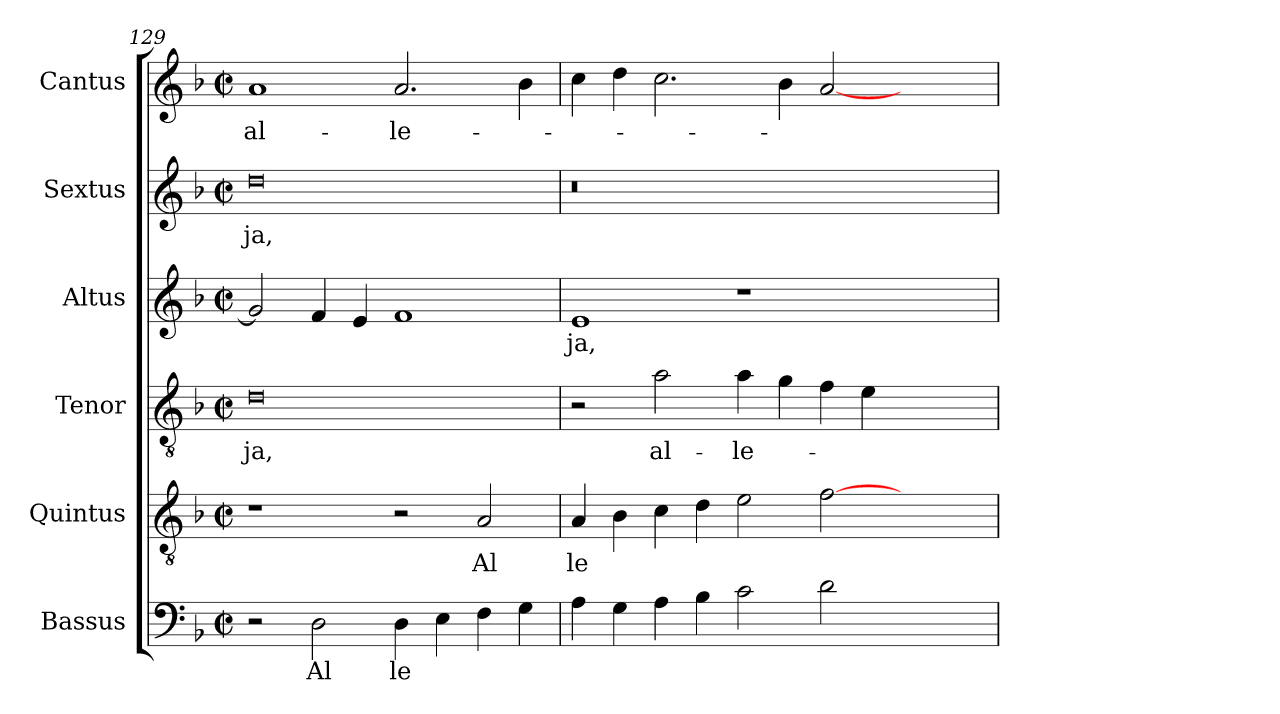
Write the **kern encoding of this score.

**kern	**text	**kern	**text	**kern	**text	**kern	**text	**kern	**text	**kern	**text
*part6	*part6	*part5	*part5	*part4	*part4	*part3	*part3	*part2	*part2	*part1	*part1
*staff6	*staff6	*staff5	*staff5	*staff4	*staff4	*staff3	*staff3	*staff2	*staff2	*staff1	*staff1
*I"Bassus	*	*I"Quintus	*	*I"Tenor	*	*I"Altus	*	*I"Sextus	*	*I"Cantus	*
*clefF4	*	*clefGv2	*	*clefGv2	*	*clefG2	*	*clefG2	*	*clefG2	*
*k[b-]	*	*k[b-]	*	*k[b-]	*	*k[b-]	*	*k[b-]	*	*k[b-]	*
*F:	*	*F:	*	*F:	*	*F:	*	*F:	*	*F:	*
*M2/2	*	*M2/2	*	*M2/2	*	*M2/2	*	*M2/2	*	*M2/2	*
*met(c|)	*	*met(c|)	*	*met(c|)	*	*met(c|)	*	*met(c|)	*	*met(c|)	*
=129	=129	=129	=129	=129	=129	=129	=129	=129	=129	=129	=129
!	!	!	!	!	!LO:LY:b:cj	!	!	!	!LO:LY:b:cj	!	!LO:LY:b:cj
2r	.	1r	.	0d	-ja,	2g/]	.	0dd	ja,	1a	al-
!	!LO:LY:b:cj	!	!	!	!	!	!	!	!	!	!
2D\	Al	.	.	.	.	4f/	.	.	.	.	.
.	.	.	.	.	.	4e/	.	.	.	.	.
!	!LO:LY:b:cj	!	!	!	!	!	!	!	!	!	!LO:LY:b:cj
4D\	le	2r	.	.	.	1f	.	.	.	2.a/	-le-
4E\	.	.	.	.	.	.	.	.	.	.	.
!	!	!	!LO:LY:b:cj	!	!	!	!	!	!	!	!
4F\	.	2A/	Al	.	.	.	.	.	.	.	.
4G\	.	.	.	.	.	.	.	.	.	4b-\	.
=130	=130	=130	=130	=130	=130	=130	=130	=130	=130	=130	=130
!	!	!	!LO:LY:b:cj	!	!	!	!LO:LY:b:cj	!	!	!	!
4A\	.	4A/	le	2r	.	1e	ja,	0r	.	4cc\	.
4G\	.	4B-\	.	.	.	.	.	.	.	4dd\	.
!	!	!	!	!	!LO:LY:b:cj	!	!	!	!	!	!
4A\	.	4c\	.	2a\	al-	.	.	.	.	2.cc\	.
4B-\	.	4d\	.	.	.	.	.	.	.	.	.
!	!	!	!	!	!LO:LY:b:cj	!LO:N:vis=1	!	!	!	!	!
2c\	.	2e\	.	4a\	-le-	0r	.	.	.	.	.
.	.	.	.	4g\	.	.	.	.	.	4b-\	.
2d\	.	[>2f\	.	4f\	.	.	.	.	.	[<2a/	.
.	.	.	.	4e\	.	.	.	.	.	.	.
1ryy	.	1ryy	.	1ryy	.	.	.	1ryy	.	1ryy	.
=	=	=	=	=	=	=	=	=	=	=	=
*-	*-	*-	*-	*-	*-	*-	*-	*-	*-	*-	*-
